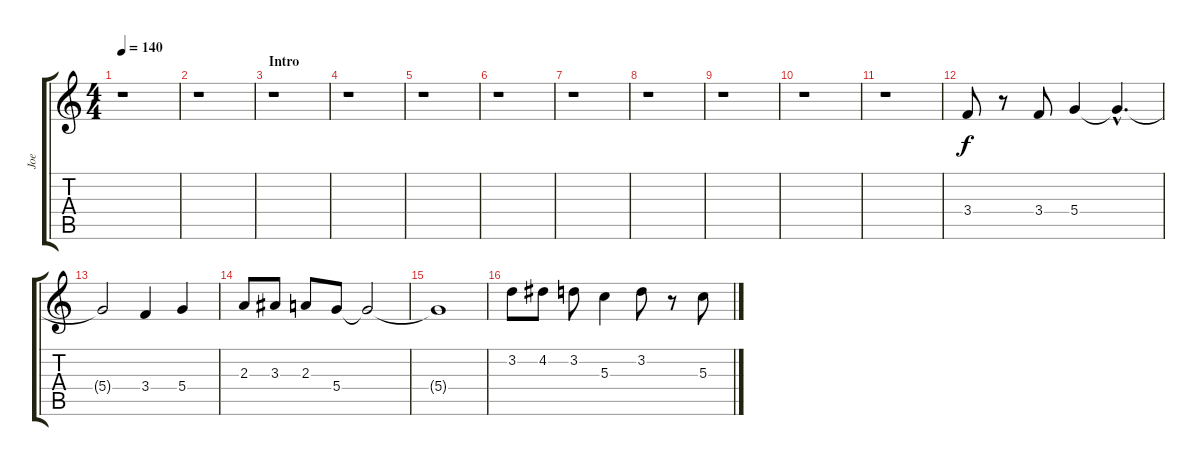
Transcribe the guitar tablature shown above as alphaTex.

\track ("Joe" "Joe") {instrument distortionguitar}
\staff {score tabs}
\tuning (E4 B3 G3 D3 A2 E2) {hide}
\ts (4 4)
\tempo 140
\clef g2
\ks c
r.1{dy f instrument distortionguitar} |
r.1 |
\section ("" "Intro")
r.1 |
r.1 |
r.1 |
r.1 |
r.1 |
r.1 |
r.1 |
r.1 |
r.1 |
3.4.8 r.8 3.4.8 5.4.4 5.4{hac t}.4{d} |
5.4{t}.2 3.4.4 5.4.4 |
2.3.8 3.3.8 2.3.8 5.4.8 5.4{t}.2 |
5.4{t}.1 |
3.2.8 4.2.8 3.2.8 5.3.4 3.2.8 r.8 5.3.8
